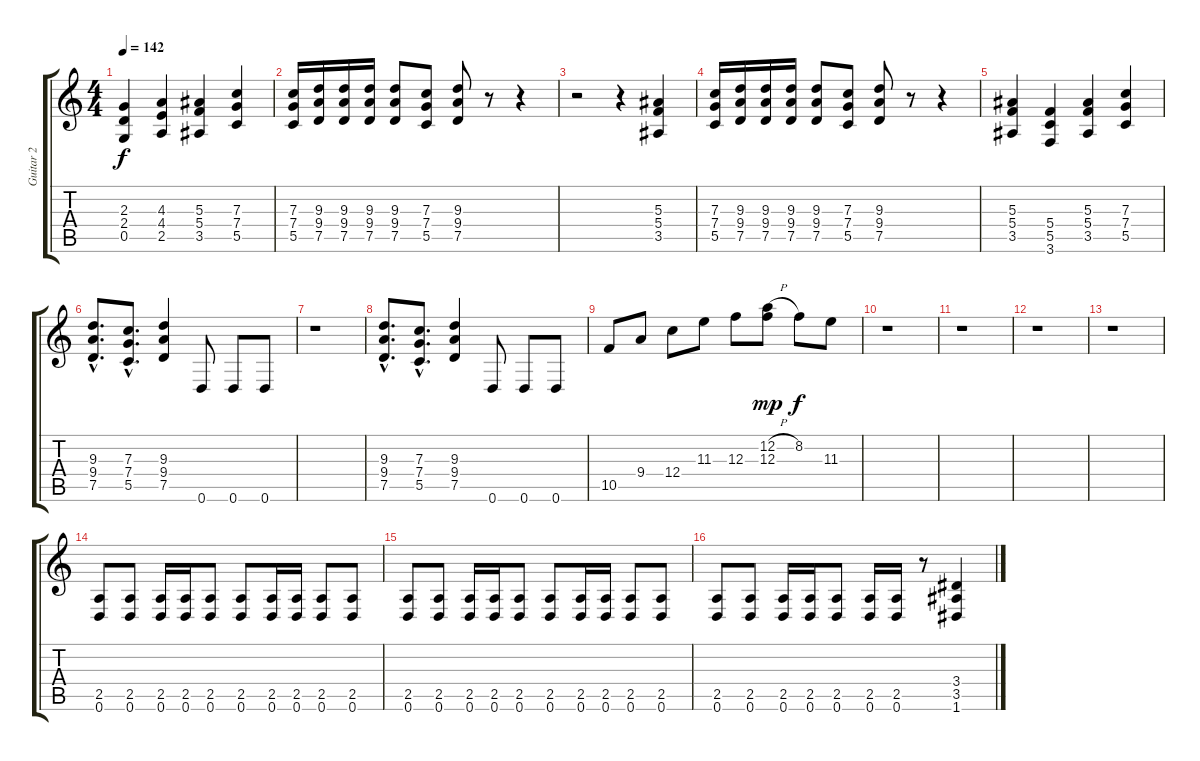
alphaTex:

\track ("Guitar 2" "Guitar 2") {instrument distortionguitar}
\staff {score tabs}
\tuning (D4 A3 F3 C3 G2 D2) {hide}
\ts (4 4)
\tempo 142
\clef g2
\ks c
(2.3 2.4 0.5).4{dy f} (4.3 4.4 2.5).4 (5.3 5.4 3.5).4 (7.3 7.4 5.5).4 |
(7.3 7.4 5.5).16 (9.3 9.4 7.5).16 (9.3 9.4 7.5).16 (9.3 9.4 7.5).16 (9.3 9.4 7.5).8 (7.3 7.4 5.5).8 (9.3 9.4 7.5).8 r.8 r.4 |
r.2 r.4 (5.3 5.4 3.5).4 |
(7.3 7.4 5.5).16 (9.3 9.4 7.5).16 (9.3 9.4 7.5).16 (9.3 9.4 7.5).16 (9.3 9.4 7.5).8 (7.3 7.4 5.5).8 (9.3 9.4 7.5).8 r.8 r.4 |
(5.3 5.4 3.5).4 (5.4 5.5 3.6).4 (5.3 5.4 3.5).4 (7.3 7.4 5.5).4 |
(9.3{hac} 9.4{hac} 7.5{hac}).8{d} (7.3{hac} 7.4{hac} 5.5{hac}).8{d} (9.3 9.4 7.5).4 0.6.8 0.6.8 0.6.8 |
r.1 |
(9.3{hac} 9.4{hac} 7.5{hac}).8{d} (7.3{hac} 7.4{hac} 5.5{hac}).8{d} (9.3 9.4 7.5).4 0.6.8 0.6.8 0.6.8 |
10.5.8 9.4.8 12.4.8 11.3.8 12.3.8 (12.2{h} 12.3).8{dy mp} 8.2.8{dy f} 11.3.8 |
r.1 |
r.1 |
r.1 |
r.1 |
(2.5 0.6).8 (2.5 0.6).8 (2.5 0.6).16 (2.5 0.6).16 (2.5 0.6).8 (2.5 0.6).8 (2.5 0.6).16 (2.5 0.6).16 (2.5 0.6).8 (2.5 0.6).8 |
(2.5 0.6).8 (2.5 0.6).8 (2.5 0.6).16 (2.5 0.6).16 (2.5 0.6).8 (2.5 0.6).8 (2.5 0.6).16 (2.5 0.6).16 (2.5 0.6).8 (2.5 0.6).8 |
(2.5 0.6).8 (2.5 0.6).8 (2.5 0.6).16 (2.5 0.6).16 (2.5 0.6).8 (2.5 0.6).16 (2.5 0.6).16 r.8 (3.4 3.5 1.6).4
